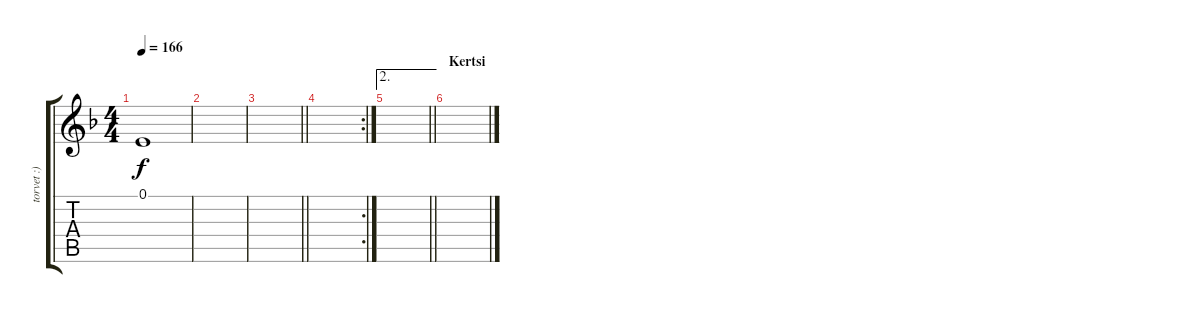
\track ("torvet :)" "torvet :)") {instrument altosax}
\staff {score tabs}
\tuning (E4 B3 G3 D3 A2 E2) {hide}
\ts (4 4)
\tempo 166
\clef g2
\ks f
0.1.1{dy f} |
|
\barLineRight lightlight
|
\rc 2
|
\ae 2
\barLineRight lightlight
|
\section ("" "Kertsi")
